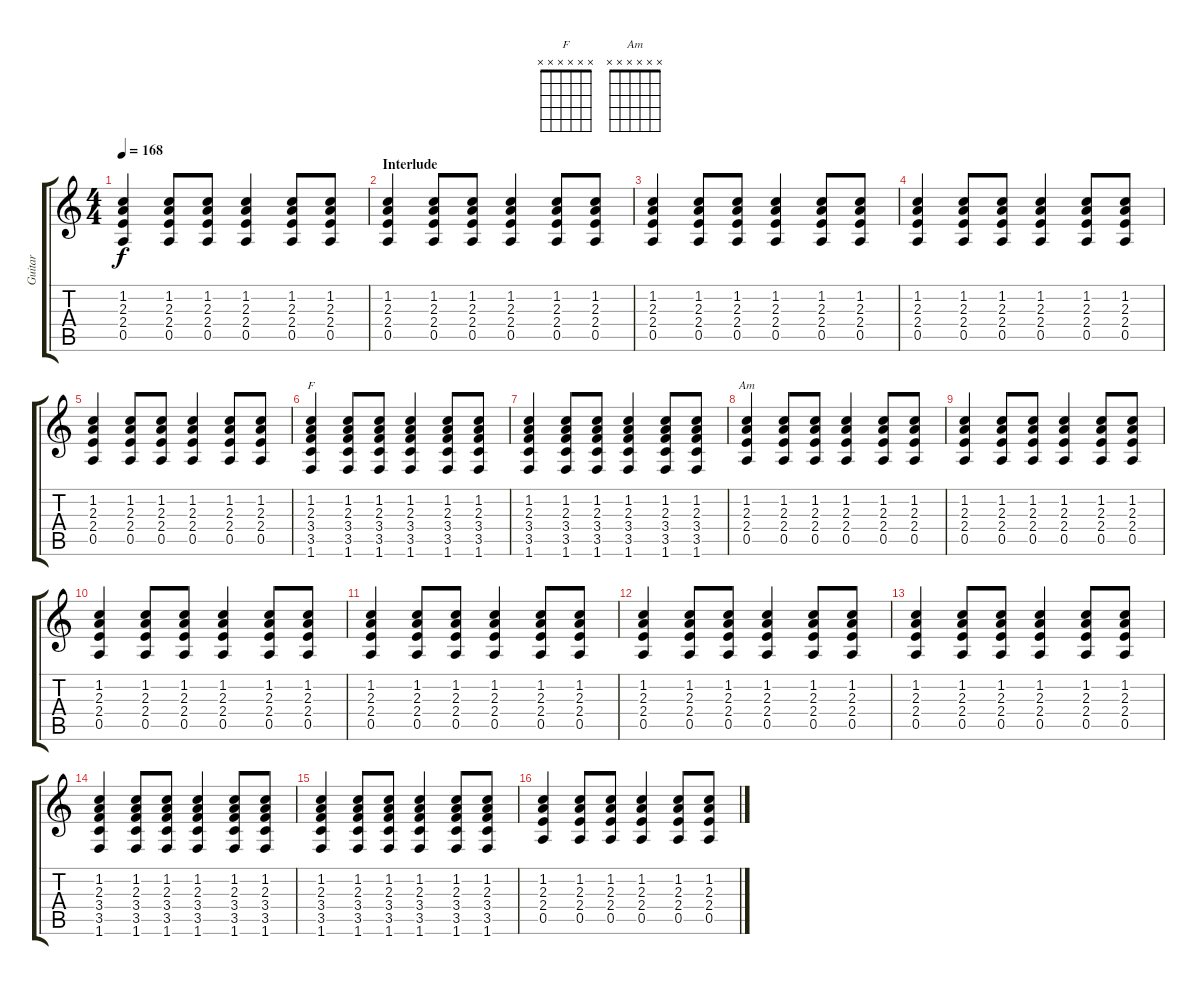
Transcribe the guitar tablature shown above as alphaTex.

\track ("Guitar" "Guitar") {instrument electricguitarclean}
\staff {score tabs}
\tuning (E4 B3 G3 D3 A2 E2) {hide}
\chord ("F" x x x x x x)
\chord ("Am" x x x x x x)
\ts (4 4)
\tempo 168
\clef g2
\ks c
(1.2 2.3 2.4 0.5).4{dy f} (1.2 2.3 2.4 0.5).8 (1.2 2.3 2.4 0.5).8 (1.2 2.3 2.4 0.5).4 (1.2 2.3 2.4 0.5).8 (1.2 2.3 2.4 0.5).8 |
\section ("" "Interlude")
(1.2 2.3 2.4 0.5).4 (1.2 2.3 2.4 0.5).8 (1.2 2.3 2.4 0.5).8 (1.2 2.3 2.4 0.5).4 (1.2 2.3 2.4 0.5).8 (1.2 2.3 2.4 0.5).8 |
(1.2 2.3 2.4 0.5).4 (1.2 2.3 2.4 0.5).8 (1.2 2.3 2.4 0.5).8 (1.2 2.3 2.4 0.5).4 (1.2 2.3 2.4 0.5).8 (1.2 2.3 2.4 0.5).8 |
(1.2 2.3 2.4 0.5).4 (1.2 2.3 2.4 0.5).8 (1.2 2.3 2.4 0.5).8 (1.2 2.3 2.4 0.5).4 (1.2 2.3 2.4 0.5).8 (1.2 2.3 2.4 0.5).8 |
(1.2 2.3 2.4 0.5).4 (1.2 2.3 2.4 0.5).8 (1.2 2.3 2.4 0.5).8 (1.2 2.3 2.4 0.5).4 (1.2 2.3 2.4 0.5).8 (1.2 2.3 2.4 0.5).8 |
(1.2 2.3 3.4 3.5 1.6).4{ch "F"} (1.2 2.3 3.4 3.5 1.6).8 (1.2 2.3 3.4 3.5 1.6).8 (1.2 2.3 3.4 3.5 1.6).4 (1.2 2.3 3.4 3.5 1.6).8 (1.2 2.3 3.4 3.5 1.6).8 |
(1.2 2.3 3.4 3.5 1.6).4 (1.2 2.3 3.4 3.5 1.6).8 (1.2 2.3 3.4 3.5 1.6).8 (1.2 2.3 3.4 3.5 1.6).4 (1.2 2.3 3.4 3.5 1.6).8 (1.2 2.3 3.4 3.5 1.6).8 |
(1.2 2.3 2.4 0.5).4{ch "Am"} (1.2 2.3 2.4 0.5).8 (1.2 2.3 2.4 0.5).8 (1.2 2.3 2.4 0.5).4 (1.2 2.3 2.4 0.5).8 (1.2 2.3 2.4 0.5).8 |
(1.2 2.3 2.4 0.5).4 (1.2 2.3 2.4 0.5).8 (1.2 2.3 2.4 0.5).8 (1.2 2.3 2.4 0.5).4 (1.2 2.3 2.4 0.5).8 (1.2 2.3 2.4 0.5).8 |
(1.2 2.3 2.4 0.5).4 (1.2 2.3 2.4 0.5).8 (1.2 2.3 2.4 0.5).8 (1.2 2.3 2.4 0.5).4 (1.2 2.3 2.4 0.5).8 (1.2 2.3 2.4 0.5).8 |
(1.2 2.3 2.4 0.5).4 (1.2 2.3 2.4 0.5).8 (1.2 2.3 2.4 0.5).8 (1.2 2.3 2.4 0.5).4 (1.2 2.3 2.4 0.5).8 (1.2 2.3 2.4 0.5).8 |
(1.2 2.3 2.4 0.5).4 (1.2 2.3 2.4 0.5).8 (1.2 2.3 2.4 0.5).8 (1.2 2.3 2.4 0.5).4 (1.2 2.3 2.4 0.5).8 (1.2 2.3 2.4 0.5).8 |
(1.2 2.3 2.4 0.5).4 (1.2 2.3 2.4 0.5).8 (1.2 2.3 2.4 0.5).8 (1.2 2.3 2.4 0.5).4 (1.2 2.3 2.4 0.5).8 (1.2 2.3 2.4 0.5).8 |
(1.2 2.3 3.4 3.5 1.6).4 (1.2 2.3 3.4 3.5 1.6).8 (1.2 2.3 3.4 3.5 1.6).8 (1.2 2.3 3.4 3.5 1.6).4 (1.2 2.3 3.4 3.5 1.6).8 (1.2 2.3 3.4 3.5 1.6).8 |
(1.2 2.3 3.4 3.5 1.6).4 (1.2 2.3 3.4 3.5 1.6).8 (1.2 2.3 3.4 3.5 1.6).8 (1.2 2.3 3.4 3.5 1.6).4 (1.2 2.3 3.4 3.5 1.6).8 (1.2 2.3 3.4 3.5 1.6).8 |
(1.2 2.3 2.4 0.5).4 (1.2 2.3 2.4 0.5).8 (1.2 2.3 2.4 0.5).8 (1.2 2.3 2.4 0.5).4 (1.2 2.3 2.4 0.5).8 (1.2 2.3 2.4 0.5).8
